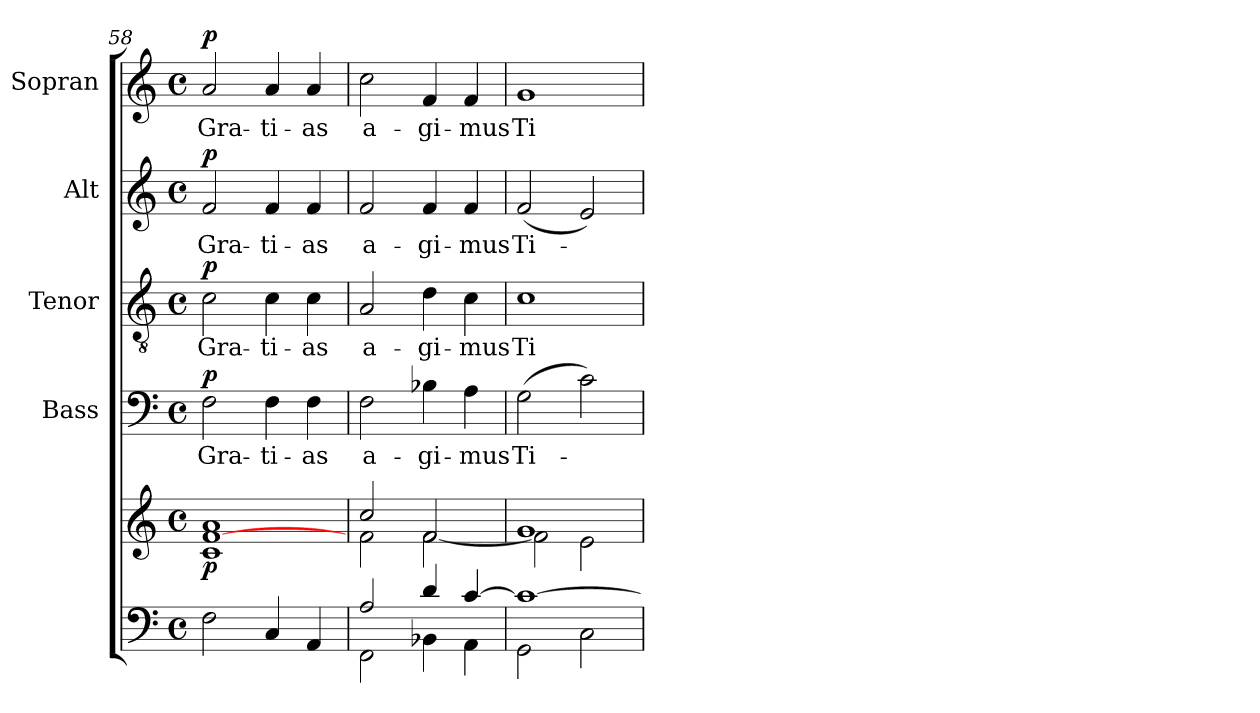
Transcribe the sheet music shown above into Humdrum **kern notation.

**kern	**kern	**dynam	**kern	**text	**dynam	**kern	**text	**dynam	**kern	**text	**dynam	**kern	**text	**dynam
*part5	*part5	*part5	*part4	*part4	*part4	*part3	*part3	*part3	*part2	*part2	*part2	*part1	*part1	*part1
*staff6	*staff5	*staff5/6	*staff4	*staff4	*staff4	*staff3	*staff3	*staff3	*staff2	*staff2	*staff2	*staff1	*staff1	*staff1
*	*	*	*I"Bass	*	*	*I"Tenor	*	*	*I"Alt	*	*	*I"Sopran	*	*
*	*	*	*I'B.	*	*	*I'T.	*	*	*I'A.	*	*	*I'S.	*	*
*clefF4	*clefG2	*	*clefF4	*	*	*clefGv2	*	*	*clefG2	*	*	*clefG2	*	*
*k[]	*k[]	*	*k[]	*	*	*k[]	*	*	*k[]	*	*	*k[]	*	*
*C:	*C:	*	*C:	*	*	*C:	*	*	*C:	*	*	*C:	*	*
*M4/4	*M4/4	*	*M4/4	*	*	*M4/4	*	*	*M4/4	*	*	*M4/4	*	*
*met(c)	*met(c)	*	*met(c)	*	*	*met(c)	*	*	*met(c)	*	*	*met(c)	*	*
=58	=58	=58	=58	=58	=58	=58	=58	=58	=58	=58	=58	=58	=58	=58
*	*^	*	*	*	*	*	*	*	*	*	*	*	*	*
!	!	!	!LO:DY:b	!	!LO:LY:b	!LO:DY:a	!	!LO:LY:b	!LO:DY:a	!	!LO:LY:b	!LO:DY:a	!	!LO:LY:b	!LO:DY:a
2F\	[<1f 1a	1c	p	2F\	Gra-	p	2c\	Gra-	p	2f/	Gra-	p	2a/	Gra-	p
!	!	!	!	!	!LO:LY:b	!	!	!LO:LY:b	!	!	!LO:LY:b	!	!	!LO:LY:b	!
4C/	.	.	.	4F\	-ti-	.	4c\	-ti-	.	4f/	-ti-	.	4a/	-ti-	.
!	!	!	!	!	!LO:LY:b	!	!	!LO:LY:b	!	!	!LO:LY:b	!	!	!LO:LY:b	!
4AA/	.	.	.	4F\	-as	.	4c\	-as	.	4f/	-as	.	4a/	-as	.
!!LO:LB:g=z
=59	=59	=59	=59	=59	=59	=59	=59	=59	=59	=59	=59	=59	=59	=59	=59
*^	*	*	*	*	*	*	*	*	*	*	*	*	*	*	*
!	!	!	!	!	!	!LO:LY:b	!	!	!LO:LY:b	!	!	!LO:LY:b	!	!	!LO:LY:b	!
2A/	2FF\	2cc/	2f\	.	2F\	a-	.	2A/	a-	.	2f/	a-	.	2cc\	a-	.
!	!	!	!	!	!	!LO:LY:b	!	!	!LO:LY:b	!	!	!LO:LY:b	!	!	!LO:LY:b	!
4d/	4BB-X\	2f/	[<2f\	.	4B-X\	-gi-	.	4d\	-gi-	.	4f/	-gi-	.	4f/	-gi-	.
!	!	!	!	!	!	!LO:LY:b	!	!	!LO:LY:b	!	!	!LO:LY:b	!	!	!LO:LY:b	!
[>4c/	4AA\	.	.	.	4A\	-mus	.	4c\	-mus	.	4f/	-mus	.	4f/	-mus	.
=60	=60	=60	=60	=60	=60	=60	=60	=60	=60	=60	=60	=60	=60	=60	=60	=60
!	!	!	!	!	!	!LO:LY:b	!	!	!LO:LY:b	!	!	!LO:LY:b	!	!	!LO:LY:b	!
1c_	2GG\	1g	2f\]	.	(>2G\	Ti-	.	1c	Ti-	.	(<2f/	Ti-	.	1g	Ti-	.
.	2C\	.	2e\	.	2c\)	.	.	.	.	.	2e/)	.	.	.	.	.
*v	*v	*	*	*	*	*	*	*	*	*	*	*	*	*	*	*
*	*v	*v	*	*	*	*	*	*	*	*	*	*	*	*	*
=	=	=	=	=	=	=	=	=	=	=	=	=	=	=
*-	*-	*-	*-	*-	*-	*-	*-	*-	*-	*-	*-	*-	*-	*-
